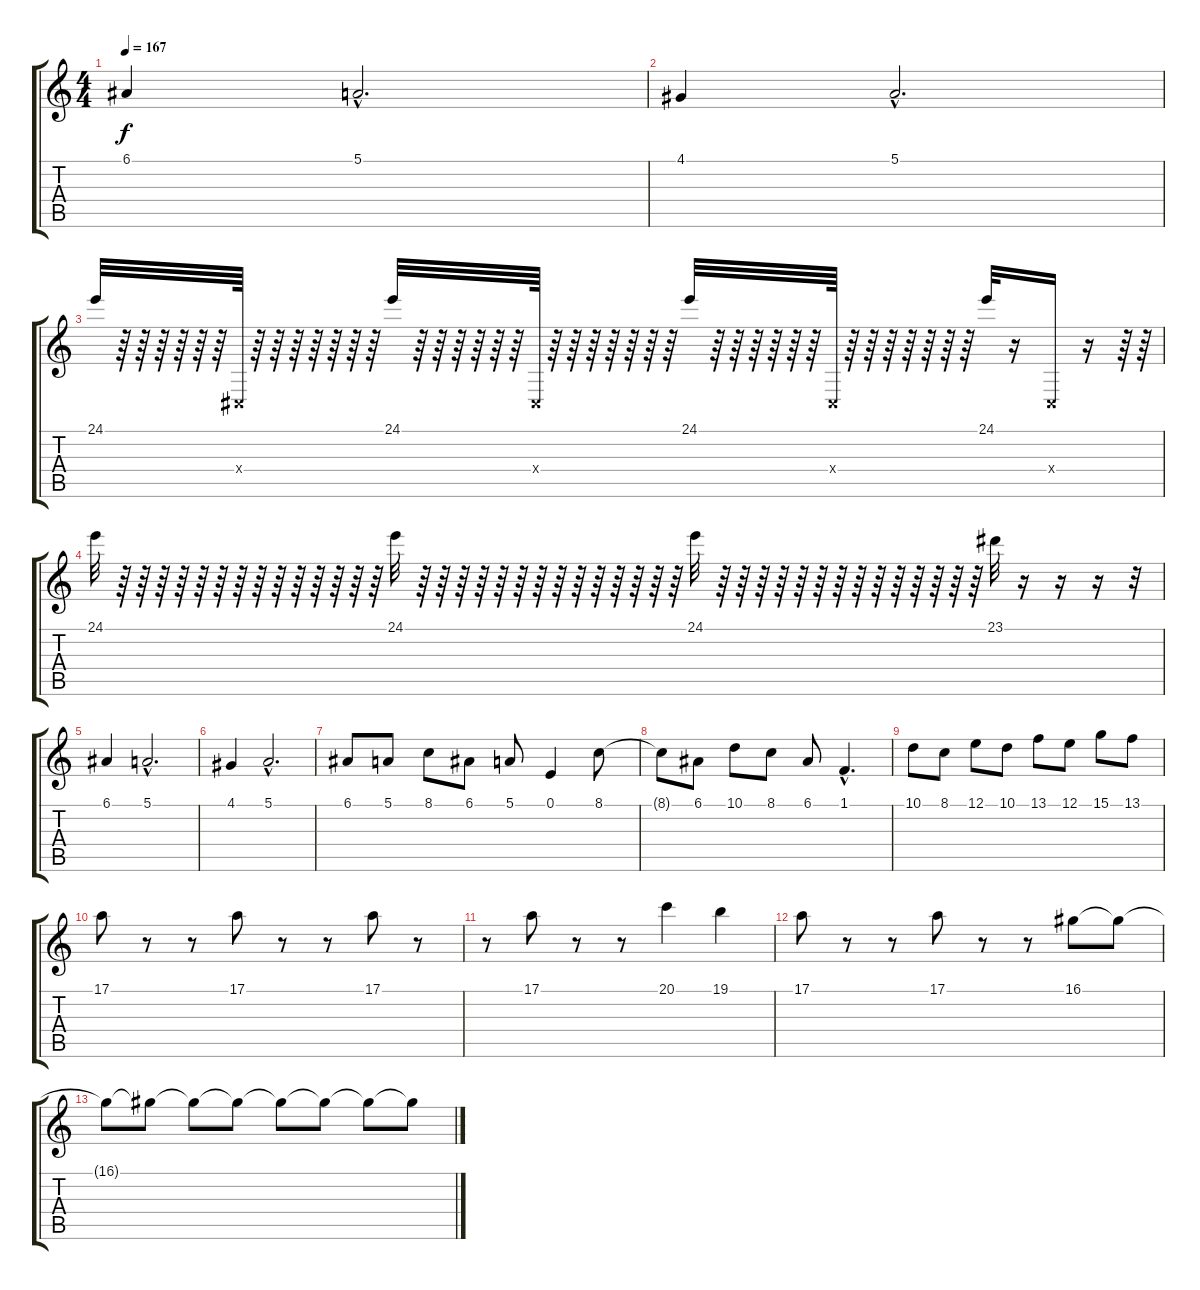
\track "" {instrument stringensemble1}
\staff {score tabs}
\tuning (E4 B3 G3 D3 A2 E2) {hide}
\ts (4 4)
\tempo 167
\clef g2
\ks c
6.1.4{dy f} 5.1{hac}.2{d} |
4.1.4 5.1{hac}.2{d} |
24.1.32 r.64 r.64 r.64 r.64 r.64 r.64 -1.4{x}.64 r.64 r.64 r.64 r.64 r.64 r.64 r.64 24.1.32 r.64 r.64 r.64 r.64 r.64 r.64 -1.4{x}.64 r.64 r.64 r.64 r.64 r.64 r.64 r.64 24.1.32 r.64 r.64 r.64 r.64 r.64 r.64 -1.4{x}.64 r.64 r.64 r.64 r.64 r.64 r.64 r.64 24.1.32 r.16 -1.4{x}.16 r.16 r.64 r.64 |
24.1.32 r.64 r.64 r.64 r.64 r.64 r.64 r.64 r.64 r.64 r.64 r.64 r.64 r.64 r.64 24.1.32 r.64 r.64 r.64 r.64 r.64 r.64 r.64 r.64 r.64 r.64 r.64 r.64 r.64 r.64 24.1.32 r.64 r.64 r.64 r.64 r.64 r.64 r.64 r.64 r.64 r.64 r.64 r.64 r.64 r.64 23.1.32 r.16 r.16 r.16 r.32 |
6.1.4 5.1{hac}.2{d} |
4.1.4 5.1{hac}.2{d} |
6.1.8 5.1.8 8.1.8 6.1.8 5.1.8 0.1.4 8.1.8 |
8.1{t}.8 6.1.8 10.1.8 8.1.8 6.1.8 1.1{hac}.4{d} |
10.1.8 8.1.8 12.1.8 10.1.8 13.1.8 12.1.8 15.1.8 13.1.8 |
17.1.8 r.8 r.8 17.1.8 r.8 r.8 17.1.8 r.8 |
r.8 17.1.8 r.8 r.8 20.1.4 19.1.4 |
17.1.8 r.8 r.8 17.1.8 r.8 r.8 16.1.8 16.1{t}.8 |
16.1{t}.8 16.1{t}.8 16.1{t}.8 16.1{t}.8 16.1{t}.8 16.1{t}.8 16.1{t}.8 16.1{t}.8
